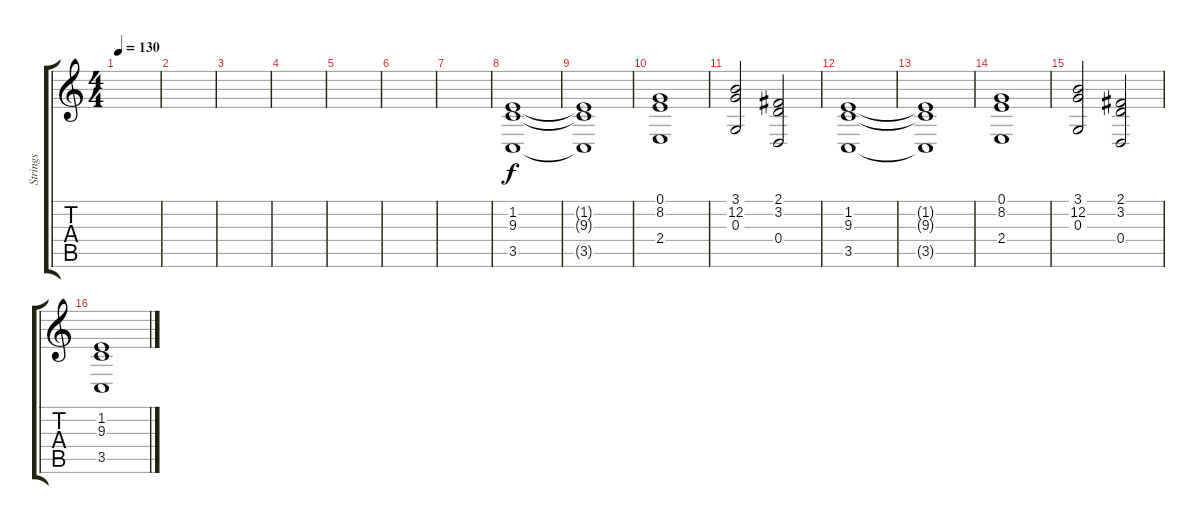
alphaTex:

\track ("Strings" "Strings") {instrument stringensemble2}
\staff {score tabs}
\tuning (E4 B3 G3 D3 A2 E2) {hide}
\ts (4 4)
\tempo 130
\clef g2
\ks c
|
|
|
|
|
|
|
(1.2 9.3 3.5).1 |
(1.2{t} 9.3{t} 3.5{t}).1 |
(0.1 8.2 2.4).1 |
(3.1 12.2 0.3).2 (2.1 3.2 0.4).2 |
(1.2 9.3 3.5).1 |
(1.2{t} 9.3{t} 3.5{t}).1 |
(0.1 8.2 2.4).1 |
(3.1 12.2 0.3).2 (2.1 3.2 0.4).2 |
(1.2 9.3 3.5).1
